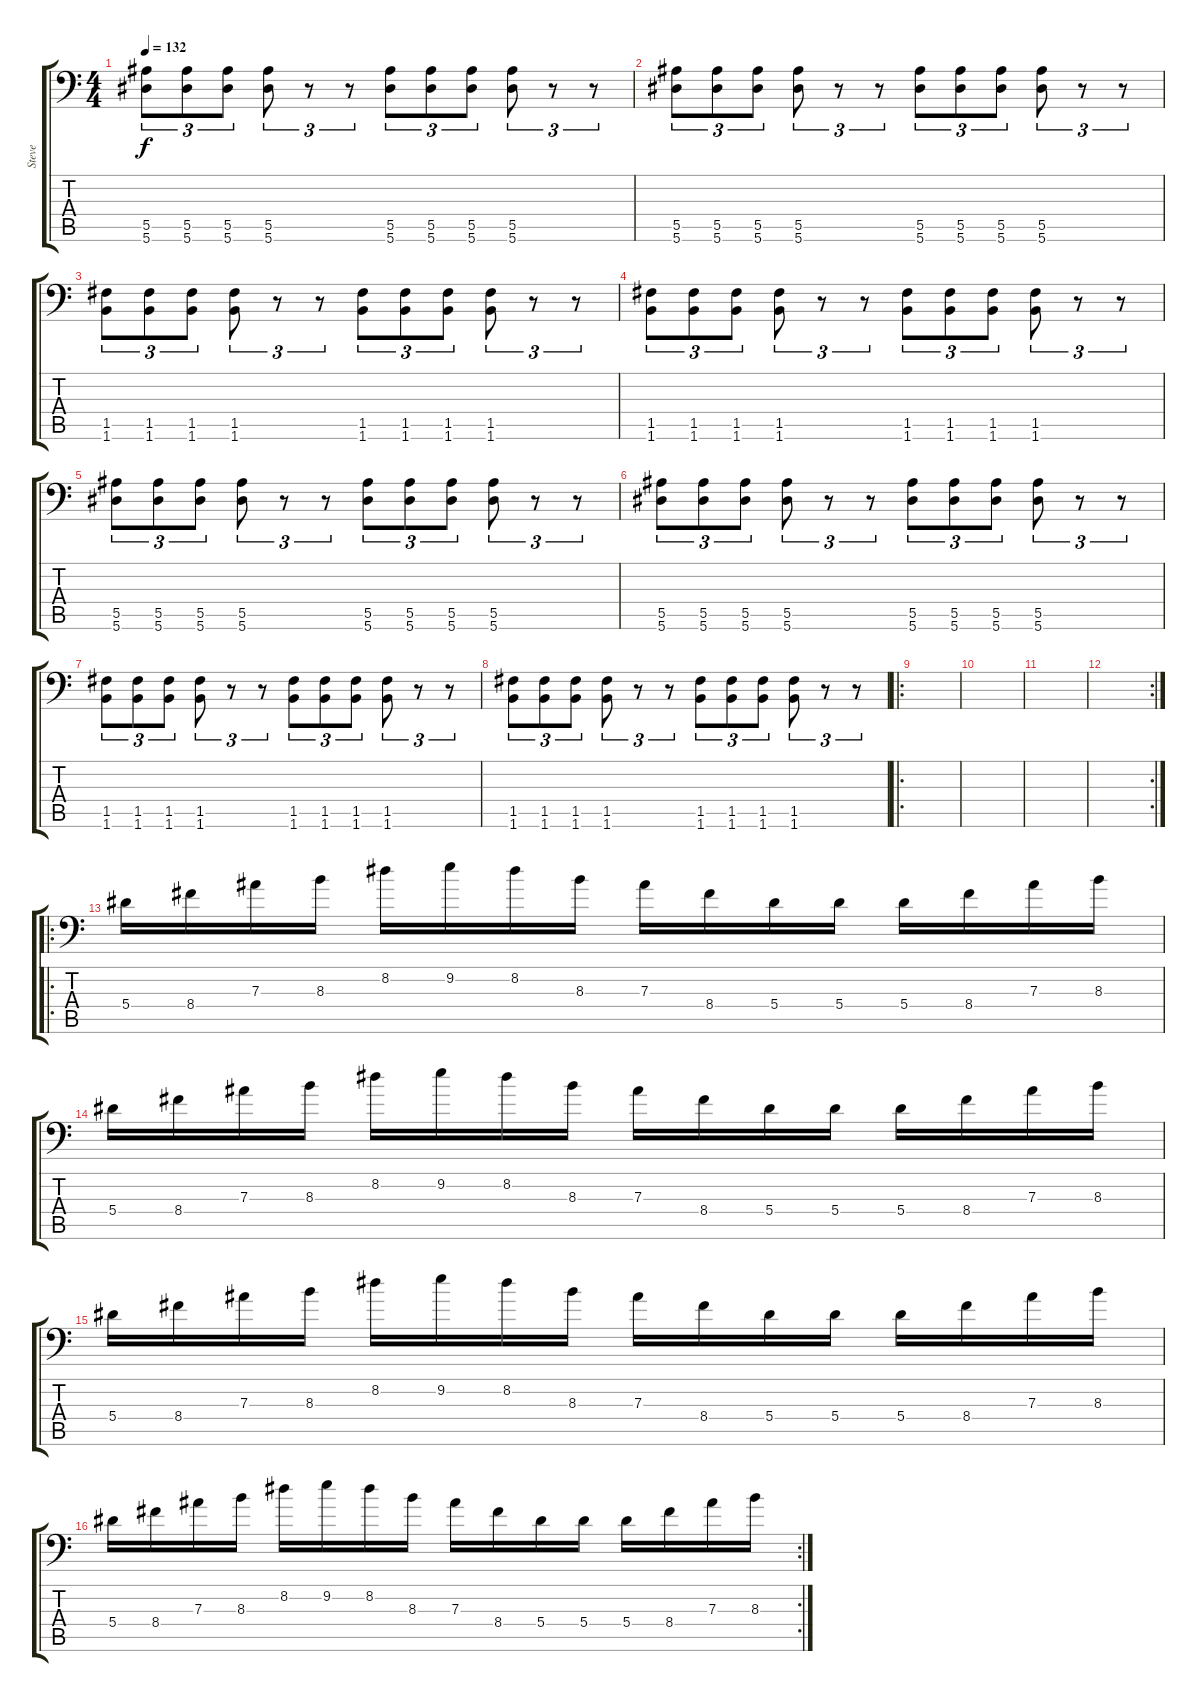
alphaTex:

\track ("Steve" "Steve") {instrument distortionguitar}
\staff {score tabs}
\tuning (C4 G3 Eb3 Bb2 F2 Bb1) {hide}
\ts (4 4)
\tempo 132
\clef f4
\ks c
(5.5 5.6).8{tu (3 2) dy f volume 13 instrument distortionguitar} (5.5 5.6).8{tu (3 2)} (5.5 5.6).8{tu (3 2)} (5.5 5.6).8{tu (3 2)} r.8{tu (3 2)} r.8{tu (3 2)} (5.5 5.6).8{tu (3 2)} (5.5 5.6).8{tu (3 2)} (5.5 5.6).8{tu (3 2)} (5.5 5.6).8{tu (3 2)} r.8{tu (3 2)} r.8{tu (3 2)} |
(5.5 5.6).8{tu (3 2) volume 13 instrument distortionguitar} (5.5 5.6).8{tu (3 2)} (5.5 5.6).8{tu (3 2)} (5.5 5.6).8{tu (3 2)} r.8{tu (3 2)} r.8{tu (3 2)} (5.5 5.6).8{tu (3 2)} (5.5 5.6).8{tu (3 2)} (5.5 5.6).8{tu (3 2)} (5.5 5.6).8{tu (3 2)} r.8{tu (3 2)} r.8{tu (3 2)} |
(1.5 1.6).8{tu (3 2) volume 13 instrument distortionguitar} (1.5 1.6).8{tu (3 2)} (1.5 1.6).8{tu (3 2)} (1.5 1.6).8{tu (3 2)} r.8{tu (3 2)} r.8{tu (3 2)} (1.5 1.6).8{tu (3 2)} (1.5 1.6).8{tu (3 2)} (1.5 1.6).8{tu (3 2)} (1.5 1.6).8{tu (3 2)} r.8{tu (3 2)} r.8{tu (3 2)} |
(1.5 1.6).8{tu (3 2) volume 13 instrument distortionguitar} (1.5 1.6).8{tu (3 2)} (1.5 1.6).8{tu (3 2)} (1.5 1.6).8{tu (3 2)} r.8{tu (3 2)} r.8{tu (3 2)} (1.5 1.6).8{tu (3 2)} (1.5 1.6).8{tu (3 2)} (1.5 1.6).8{tu (3 2)} (1.5 1.6).8{tu (3 2)} r.8{tu (3 2)} r.8{tu (3 2)} |
(5.5 5.6).8{tu (3 2) volume 13 instrument distortionguitar} (5.5 5.6).8{tu (3 2)} (5.5 5.6).8{tu (3 2)} (5.5 5.6).8{tu (3 2)} r.8{tu (3 2)} r.8{tu (3 2)} (5.5 5.6).8{tu (3 2)} (5.5 5.6).8{tu (3 2)} (5.5 5.6).8{tu (3 2)} (5.5 5.6).8{tu (3 2)} r.8{tu (3 2)} r.8{tu (3 2)} |
(5.5 5.6).8{tu (3 2) volume 13 instrument distortionguitar} (5.5 5.6).8{tu (3 2)} (5.5 5.6).8{tu (3 2)} (5.5 5.6).8{tu (3 2)} r.8{tu (3 2)} r.8{tu (3 2)} (5.5 5.6).8{tu (3 2)} (5.5 5.6).8{tu (3 2)} (5.5 5.6).8{tu (3 2)} (5.5 5.6).8{tu (3 2)} r.8{tu (3 2)} r.8{tu (3 2)} |
(1.5 1.6).8{tu (3 2) volume 13 instrument distortionguitar} (1.5 1.6).8{tu (3 2)} (1.5 1.6).8{tu (3 2)} (1.5 1.6).8{tu (3 2)} r.8{tu (3 2)} r.8{tu (3 2)} (1.5 1.6).8{tu (3 2)} (1.5 1.6).8{tu (3 2)} (1.5 1.6).8{tu (3 2)} (1.5 1.6).8{tu (3 2)} r.8{tu (3 2)} r.8{tu (3 2)} |
(1.5 1.6).8{tu (3 2) volume 13 instrument distortionguitar} (1.5 1.6).8{tu (3 2)} (1.5 1.6).8{tu (3 2)} (1.5 1.6).8{tu (3 2)} r.8{tu (3 2)} r.8{tu (3 2)} (1.5 1.6).8{tu (3 2)} (1.5 1.6).8{tu (3 2)} (1.5 1.6).8{tu (3 2)} (1.5 1.6).8{tu (3 2)} r.8{tu (3 2)} r.8{tu (3 2)} |
\ro
|
|
|
\rc 2
|
\ro
5.4.16 8.4.16 7.3.16 8.3.16 8.2.16 9.2.16 8.2.16 8.3.16 7.3.16 8.4.16 5.4.16 5.4.16 5.4.16 8.4.16 7.3.16 8.3.16 |
5.4.16 8.4.16 7.3.16 8.3.16 8.2.16 9.2.16 8.2.16 8.3.16 7.3.16 8.4.16 5.4.16 5.4.16 5.4.16 8.4.16 7.3.16 8.3.16 |
5.4.16 8.4.16 7.3.16 8.3.16 8.2.16 9.2.16 8.2.16 8.3.16 7.3.16 8.4.16 5.4.16 5.4.16 5.4.16 8.4.16 7.3.16 8.3.16 |
\rc 2
5.4.16 8.4.16 7.3.16 8.3.16 8.2.16 9.2.16 8.2.16 8.3.16 7.3.16 8.4.16 5.4.16 5.4.16 5.4.16 8.4.16 7.3.16 8.3.16
